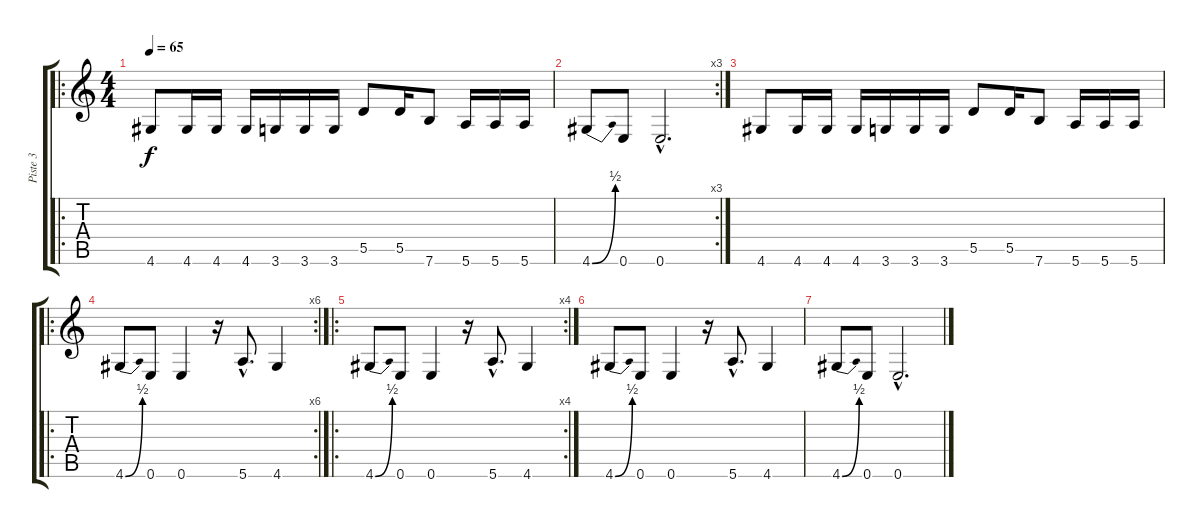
\track ("Piste 3" "Piste 3") {instrument electricbassfinger}
\staff {score tabs}
\tuning (E4 B3 G3 D3 A2 E2) {hide}
\ro
\ts (4 4)
\tempo 65
\clef g2
\ks c
4.6.8{dy f} 4.6.16 4.6.16 4.6.16 3.6.16 3.6.16 3.6.16 5.5.8 5.5.16 7.6.8 5.6.16 5.6.16 5.6.16 |
\rc 3
4.6{be (bend 0 0 60 2)}.8 0.6.8 0.6{hac}.2{d} |
4.6.8 4.6.16 4.6.16 4.6.16 3.6.16 3.6.16 3.6.16 5.5.8 5.5.16 7.6.8 5.6.16 5.6.16 5.6.16 |
\ro
\rc 6
4.6{be (bend 0 0 60 2)}.8 0.6.8 0.6.4 r.16 5.6{hac}.8{d} 4.6.4 |
\ro
\rc 4
4.6{be (bend 0 0 60 2)}.8 0.6.8 0.6.4 r.16 5.6{hac}.8{d} 4.6.4 |
4.6{be (bend 0 0 60 2)}.8 0.6.8 0.6.4 r.16 5.6{hac}.8{d} 4.6.4 |
4.6{be (bend 0 0 60 2)}.8 0.6.8 0.6{hac}.2{d}
